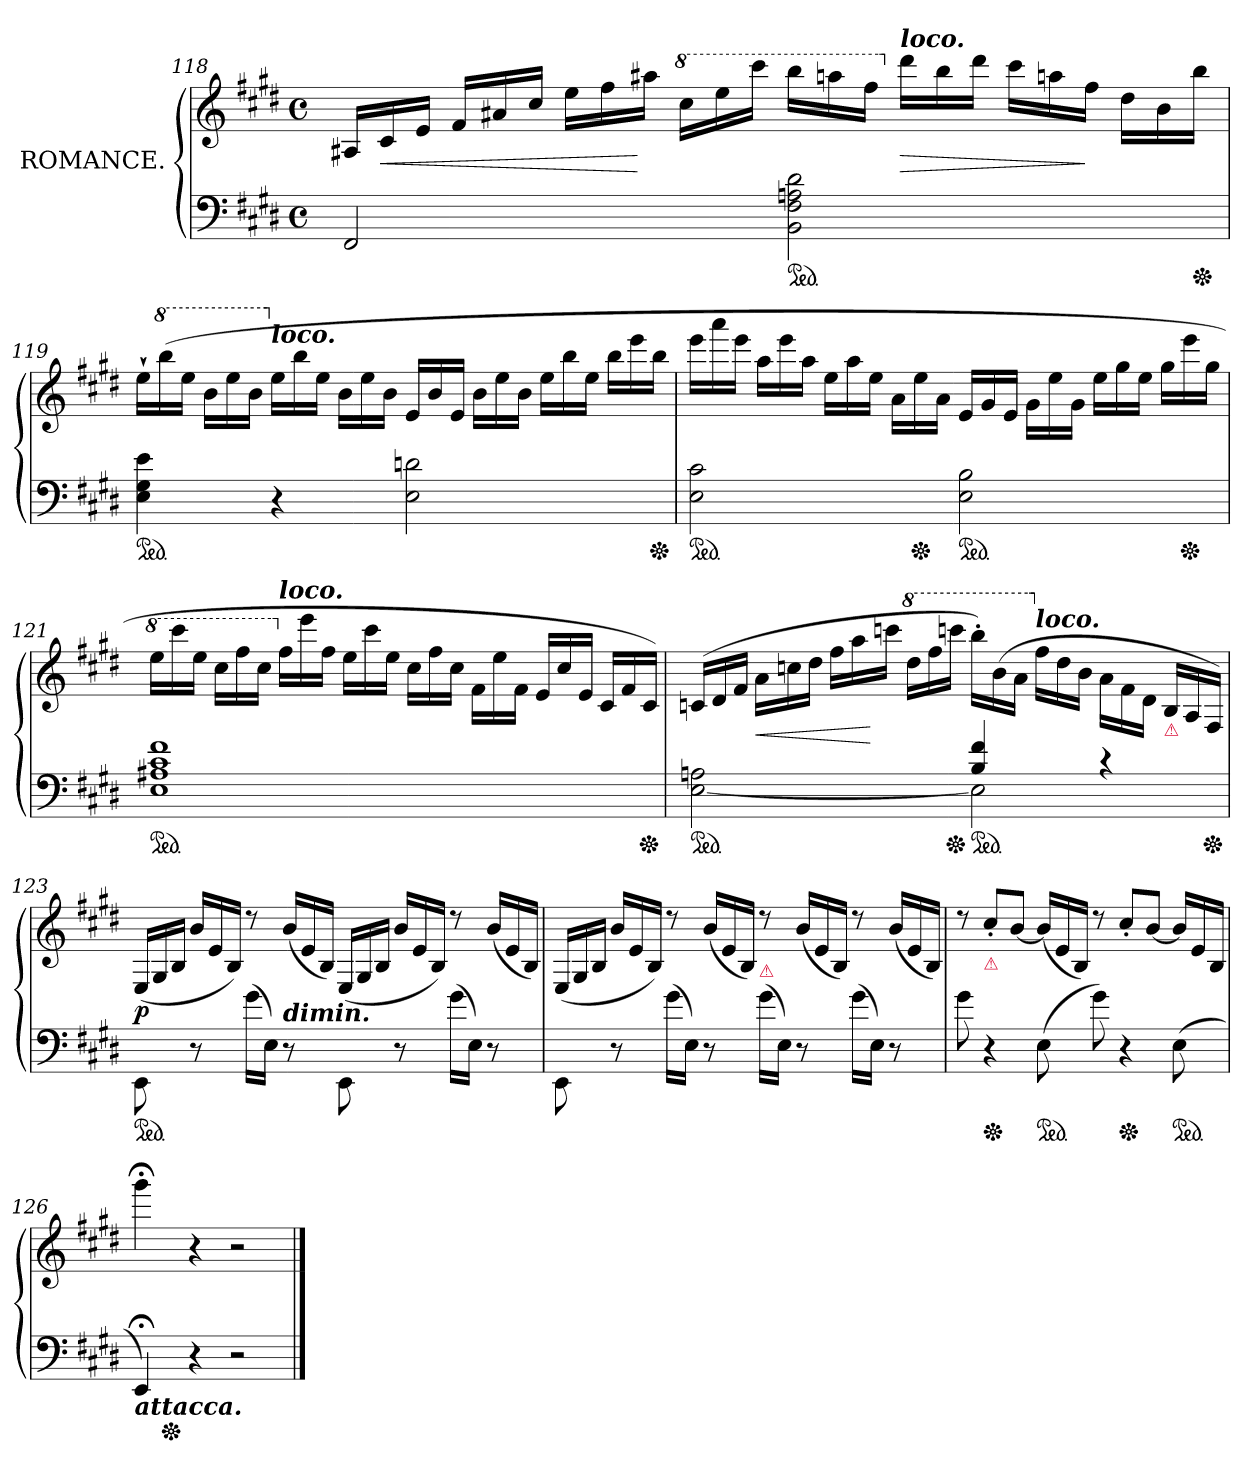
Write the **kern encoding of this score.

**kern	**kern	**dynam
*part1	*part1	*part1
*staff2	*staff1	*staff1/2
*I"ROMANCE.	*	*
*clefF4	*clefG2	*
*k[f#c#g#d#]	*k[f#c#g#d#]	*
*E:	*E:	*
*M4/4	*M4/4	*
*met(c)	*met(c)	*
*	*Xtuplet	*
=118	=118	=118
2FF#	24A#XLL	.
.	24c#	<
.	24eJJ	.
.	24f#LL	.
.	24a#X	.
.	24cc#JJ	.
.	24eeLL	.
.	24ff#	.
.	24aa#XJJ	[
*	*8va	*
.	24ccc#LL	.
.	24eee	.
.	24cccc#JJ	.
*ped	*	*
2BB 2F# 2An 2d#	24bbbLL	.
.	24aaan	.
.	24fff#JJ	.
*	*X8va	*
!	!LO:TX:a:Bi:t=loco.	!
.	24ddd#LL	>
.	24bb	.
.	24ddd#JJ	.
.	24ccc#LL	.
.	24aan	.
.	24ff#JJ	]
.	24dd#LL	.
.	24b	.
*Xped	*	*
.	24bbJJ	.
=119	=119	=119
*ped	*	*
4E 4G# 4e	24ee`LL	.
*	*8va	*
.	(>24bbb	.
.	24eeeJJ	.
.	24bbLL	.
.	24eee	.
.	24bbJJ	.
*	*X8va	*
!	!LO:TX:a:Bi:t=loco.	!
4r	24eeLL	.
.	24bb	.
.	24eeJJ	.
.	24bLL	.
.	24ee	.
.	24bJJ	.
2E 2dn	24eLL	.
.	24b	.
.	24eJJ	.
.	24bLL	.
.	24ee	.
.	24bJJ	.
.	24eeLL	.
.	24bb	.
.	24eeJJ	.
.	24bbLL	.
.	24eee	.
*Xped	*	*
.	24bbJJ	.
=120	=120	=120
*ped	*	*
2E 2c#	24eeeLL	.
.	24aaa	.
.	24eeeJJ	.
.	24aaLL	.
.	24eee	.
.	24aaJJ	.
.	24eeLL	.
.	24aa	.
.	24eeJJ	.
.	24aLL	.
*Xped	*	*
.	24ee	.
.	24aJJ	.
*ped	*	*
2E 2B	24eLL	.
.	24g#	.
.	24eJJ	.
.	24g#\LL	.
.	24ee	.
.	24g#JJ	.
.	24eeLL	.
.	24gg#	.
.	24eeJJ	.
.	24gg#LL	.
*Xped	*	*
.	24eee	.
.	24gg#JJ	.
=121	=121	=121
*	*8va	*
*ped	*	*
1E 1A#X 1c# 1f#	24eeeLL	.
.	24cccc#	.
.	24eeeJJ	.
.	24ccc#LL	.
.	24fff#	.
.	24ccc#JJ	.
*	*X8va	*
!	!LO:TX:a:Bi:t=loco.	!
.	24ff#LL	.
.	24eee	.
.	24ff#JJ	.
.	24eeLL	.
.	24ccc#	.
.	24eeJJ	.
.	24cc#LL	.
.	24ff#	.
.	24cc#JJ	.
.	24f#\LL	.
.	24ee	.
.	24f#JJ	.
.	24eLL	.
.	24cc#	.
.	24eJJ	.
.	24c#LL	.
.	24f#	.
*Xped	*	*
.	24c#JJ)	.
=122	=122	=122
*^	*	*
*ped	*	*	*
2ryy	[2E 2An	(>24cnLL	.
.	.	24d#	.
.	.	24f#JJ	.
.	.	24aLL	<
.	.	24ccn	.
.	.	24dd#JJ	.
.	.	24ff#LL	.
.	.	24aa	.
.	.	24cccnJJ	[
*	*	*8va	*
.	.	24ddd#LL	.
.	.	24fff#	.
*Xped	*	*	*
.	.	24ccccnJJ	.
*ped	*	*	*
4B 4f#	2E]	24bbb'LL)	.
.	.	(>24bb	.
.	.	24aaJJ	.
*	*	*X8va	*
!	!	!LO:TX:a:Bi:t=loco.	!
.	.	24ff#LL	.
.	.	24dd#	.
.	.	24bJJ	.
4r	.	24a\LL	.
.	.	24f#	.
.	.	24d#JJ	.
!	!	!LO:TX:b:color=crimson:t=⚠	!
.	.	24B\LL	.
.	.	24A/	.
*Xped	*	*	*
.	.	24F#/JJ)	.
*v	*v	*	*
=123	=123	=123
*ped	*	*
8EE\	(>24E/LL	p
.	24G#/	.
.	24B/JJ	.
8r	24bLL	.
.	24e	.
.	24BJJ)	.
(>16g#\LL	8rdd	.
16EJJ)	.	.
!	!LO:TX:c:Bi:t=dimin.	!
8r	(<24bLL	.
.	24e	.
.	24BJJ)	.
8EE\	(>24E/LL	.
.	24G#/	.
.	24B/JJ	.
8r	24bLL	.
.	24e	.
.	24BJJ)	.
(>16g#\LL	8rdd	.
16EJJ)	.	.
8r	(<24bLL	.
.	24e	.
.	24BJJ)	.
=124	=124	=124
8EE\	(>24E/LL	.
.	24G#/	.
.	24B/JJ	.
8r	24bLL	.
.	24e	.
.	24BJJ)	.
(>16g#\LL	8rdd	.
16EJJ)	.	.
8r	(<24bLL	.
.	24e	.
.	24BJJ)	.
!LO:TX:a:Bi:color=crimson:t=⚠	!	!
(>16g#\LL	8rdd	.
16EJJ)	.	.
8r	(<24bLL	.
.	24e	.
.	24BJJ)	.
(>16g#\LL	8rdd	.
16EJJ)	.	.
8r	(<24bLL	.
.	24e	.
.	24BJJ)	.
=125	=125	=125
8g#\	8rdd	.
!	!LO:TX:b:Bi:color=crimson:t=⚠	!
*Xped	*	*
4r	8cc#'/L	.
.	[8bJ	.
*ped	*	*
(<8E	(<24bLL]	.
.	24e	.
.	24BJJ)	.
8g#\)	8rdd	.
*Xped	*	*
4r	8cc#'/L	.
.	[8bJ	.
*ped	*	*
(>8E	24bLL]	.
.	24e	.
.	24BJJ	.
=126	=126	=126
!LO:TX:b:Bi:t=attacca.	!	!
*	*^	*
4EE;<)	4ggg#;<	8ryy	.
*Xped	*	*	*
.	.	2..ryy	.
4r	4r	.	.
2r	2r	.	.
*	*v	*v	*
==	==	==
*-	*-	*-
